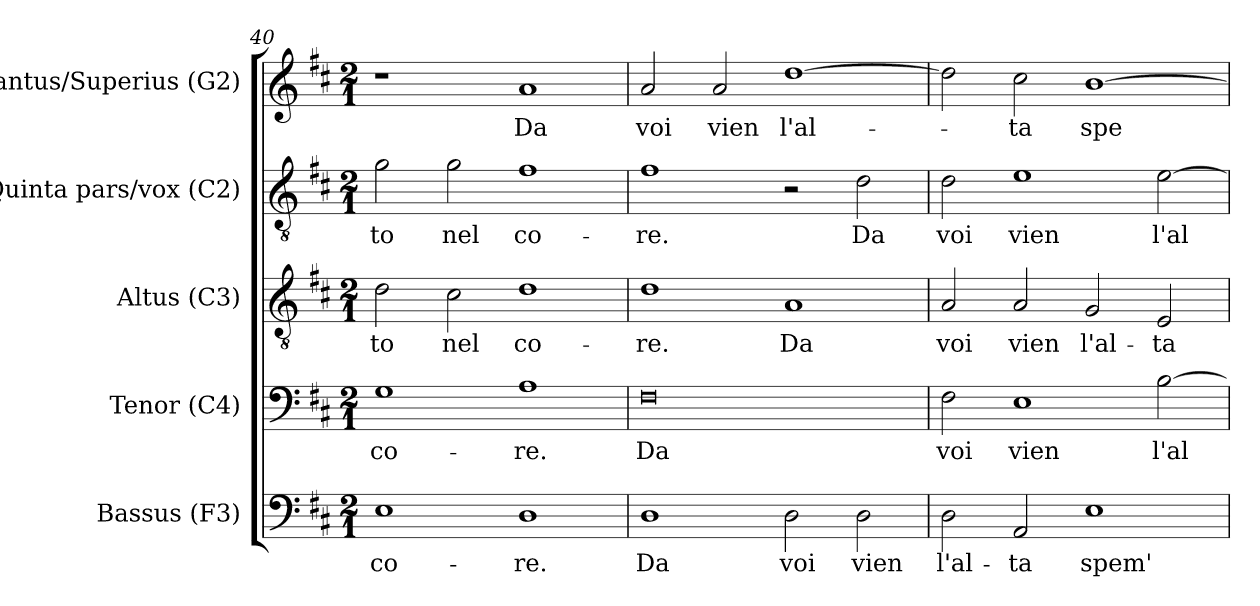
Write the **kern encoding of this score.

**kern	**text	**kern	**text	**kern	**text	**kern	**text	**kern	**text
*part5	*part5	*part4	*part4	*part3	*part3	*part2	*part2	*part1	*part1
*staff5	*staff5	*staff4	*staff4	*staff3	*staff3	*staff2	*staff2	*staff1	*staff1
*I"Bassus (F3)	*	*I"Tenor (C4)	*	*I"Altus (C3)	*	*I"Quinta pars/vox (C2)	*	*I"Cantus/Superius (G2)	*
*I'B.	*	*I'T.	*	*I'A.	*	*I'QP.	*	*I'C.	*
!!LO:LB:g=z
*clefF4	*	*clefF4	*	*clefGv2	*	*clefGv2	*	*clefG2	*
*k[f#c#]	*	*k[f#c#]	*	*k[f#c#]	*	*k[f#c#]	*	*k[f#c#]	*
*D:	*	*D:	*	*D:	*	*D:	*	*D:	*
*M2/1	*	*M2/1	*	*M2/1	*	*M2/1	*	*M2/1	*
=40	=40	=40	=40	=40	=40	=40	=40	=40	=40
!	!LO:LY:b:cj	!	!LO:LY:b:cj	!	!LO:LY:b:cj	!	!LO:LY:b:cj	!	!
1E	co-	1G	co-	2d\	-to	2g\	-to	1r	.
!	!	!	!	!	!LO:LY:b:cj	!	!LO:LY:b:cj	!	!
.	.	.	.	2c#\	nel	2g\	nel	.	.
!	!LO:LY:b:cj	!	!LO:LY:b:cj	!	!LO:LY:b:cj	!	!LO:LY:b:cj	!	!LO:LY:b:cj
1D	-re.	1A	-re.	1d	co-	1f#	co-	1a	Da
=41	=41	=41	=41	=41	=41	=41	=41	=41	=41
!	!LO:LY:b:cj	!	!LO:LY:b:rj	!	!LO:LY:b:cj	!	!LO:LY:b:cj	!	!LO:LY:b:cj
1D	Da	0F#	Da	1d	-re.	1f#	-re.	2a/	voi
!	!	!	!	!	!	!	!	!	!LO:LY:b:cj
.	.	.	.	.	.	.	.	2a/	vien
!	!LO:LY:b:cj	!	!	!	!LO:LY:b:cj	!	!	!	!LO:LY:b:cj
2D\	voi	.	.	1A	Da	2r	.	[>1dd	l'al-
!	!LO:LY:b:cj	!	!	!	!	!	!LO:LY:b:cj	!	!
2D\	vien	.	.	.	.	2d\	Da	.	.
=42	=42	=42	=42	=42	=42	=42	=42	=42	=42
!	!LO:LY:b:cj	!	!LO:LY:b:cj	!	!LO:LY:b:cj	!	!LO:LY:b:cj	!	!
2D\	l'al-	2F#\	voi	2A/	voi	2d\	voi	2dd\]	.
!	!LO:LY:b:cj	!	!LO:LY:b:cj	!	!LO:LY:b:cj	!	!LO:LY:b:cj	!	!LO:LY:b:cj
2AA/	-ta	1E	vien	2A/	vien	1e	vien	2cc#\	-ta
!	!LO:LY:b:cj	!	!	!	!LO:LY:b:cj	!	!	!	!LO:LY:b:cj
1E	spem'	.	.	2G/	l'al-	.	.	[>1b	spe-
!	!	!	!LO:LY:b:cj	!	!LO:LY:b:cj	!	!LO:LY:b:cj	!	!
.	.	[>2B\	l'al-	2E/	-ta	[>2e\	l'al-	.	.
=	=	=	=	=	=	=	=	=	=
*-	*-	*-	*-	*-	*-	*-	*-	*-	*-
